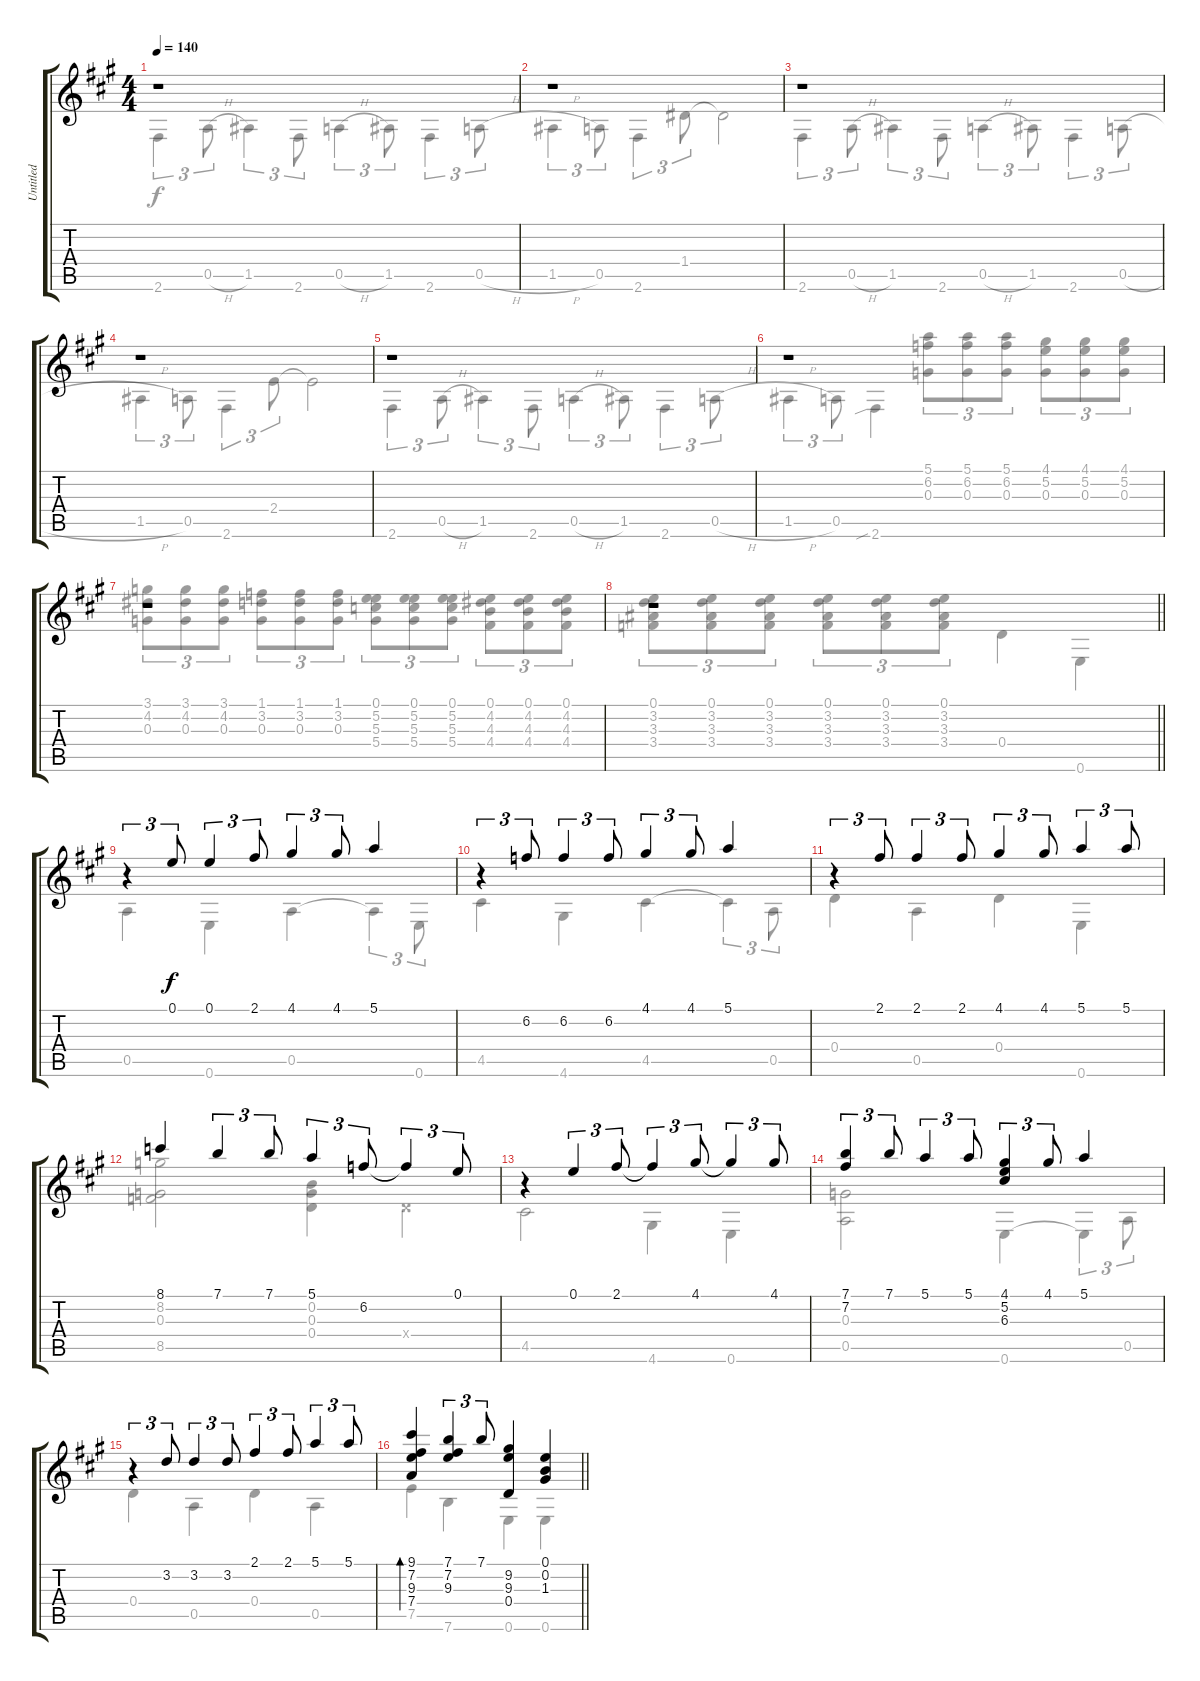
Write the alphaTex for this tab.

\track ("Untitled" "Untitled") {instrument acousticguitarnylon}
\staff {score tabs}
\tuning (E4 B3 G3 D3 A2 E2) {hide}
\voice
\ts (4 4)
\tempo 140
\clef g2
\ks a
r.1{dy f instrument acousticguitarnylon} |
r.1 |
r.1 |
r.1 |
r.1 |
r.1 |
r.1 |
\barLineRight lightlight
r.1 |
r.4{tu (3 2)} 0.1.8{tu (3 2)} 0.1.4{tu (3 2)} 2.1.8{tu (3 2)} 4.1.4{tu (3 2)} 4.1.8{tu (3 2)} 5.1.4 |
r.4{tu (3 2)} 6.2.8{tu (3 2)} 6.2.4{tu (3 2)} 6.2.8{tu (3 2)} 4.1.4{tu (3 2)} 4.1.8{tu (3 2)} 5.1.4 |
r.4{tu (3 2)} 2.1.8{tu (3 2)} 2.1.4{tu (3 2)} 2.1.8{tu (3 2)} 4.1.4{tu (3 2)} 4.1.8{tu (3 2)} 5.1.4{tu (3 2)} 5.1.8{tu (3 2)} |
8.1.4 7.1.4{tu (3 2)} 7.1.8{tu (3 2)} 5.1.4{tu (3 2)} 6.2.8{tu (3 2)} 6.2{t}.4{tu (3 2)} 0.1.8{tu (3 2)} |
r.4 0.1.4{tu (3 2)} 2.1.8{tu (3 2)} 2.1{t}.4{tu (3 2)} 4.1.8{tu (3 2)} 4.1{t}.4{tu (3 2)} 4.1.8{tu (3 2)} |
(7.1 7.2).4{tu (3 2)} 7.1.8{tu (3 2)} 5.1.4{tu (3 2)} 5.1.8{tu (3 2)} (4.1 5.2 6.3).4{tu (3 2)} 4.1.8{tu (3 2)} 5.1.4 |
r.4{tu (3 2)} 3.2.8{tu (3 2)} 3.2.4{tu (3 2)} 3.2.8{tu (3 2)} 2.1.4{tu (3 2)} 2.1.8{tu (3 2)} 5.1.4{tu (3 2)} 5.1.8{tu (3 2)} |
\barLineRight lightlight
(9.1 7.2 9.3 7.4).4{bd 30} (7.1 7.2 9.3).4{tu (3 2)} 7.1.8{tu (3 2)} (9.2 9.3 0.4).4 (0.1 0.2 1.3).4
\voice
\clef g2
\ottava regular
\simile none
\ks a
2.6.4{tu (3 2) dy f} 0.5{h}.8{tu (3 2)} 1.5.4{tu (3 2)} 2.6.8{tu (3 2)} 0.5{h}.4{tu (3 2)} 1.5.8{tu (3 2)} 2.6.4{tu (3 2)} 0.5{h}.8{tu (3 2)} |
1.5{h}.4{tu (3 2)} 0.5.8{tu (3 2)} 2.6.4{tu (3 2)} 1.4.8{tu (3 2)} 1.4{t}.2 |
2.6.4{tu (3 2)} 0.5{h}.8{tu (3 2)} 1.5.4{tu (3 2)} 2.6.8{tu (3 2)} 0.5{h}.4{tu (3 2)} 1.5.8{tu (3 2)} 2.6.4{tu (3 2)} 0.5{h}.8{tu (3 2)} |
1.5{h}.4{tu (3 2)} 0.5.8{tu (3 2)} 2.6.4{tu (3 2)} 2.4.8{tu (3 2)} 2.4{t}.2 |
2.6.4{tu (3 2)} 0.5{h}.8{tu (3 2)} 1.5.4{tu (3 2)} 2.6.8{tu (3 2)} 0.5{h}.4{tu (3 2)} 1.5.8{tu (3 2)} 2.6.4{tu (3 2)} 0.5{h}.8{tu (3 2)} |
1.5{h}.4{tu (3 2)} 0.5.8{tu (3 2)} 2.6{sib}.4 (5.1 6.2 0.3).8{tu (3 2)} (5.1 6.2 0.3).8{tu (3 2)} (5.1 6.2 0.3).8{tu (3 2)} (4.1 5.2 0.3).8{tu (3 2)} (4.1 5.2 0.3).8{tu (3 2)} (4.1 5.2 0.3).8{tu (3 2)} |
(3.1 4.2 0.3).8{tu (3 2)} (3.1 4.2 0.3).8{tu (3 2)} (3.1 4.2 0.3).8{tu (3 2)} (1.1 3.2 0.3).8{tu (3 2)} (1.1 3.2 0.3).8{tu (3 2)} (1.1 3.2 0.3).8{tu (3 2)} (0.1 5.2 5.3 5.4).8{tu (3 2)} (0.1 5.2 5.3 5.4).8{tu (3 2)} (0.1 5.2 5.3 5.4).8{tu (3 2)} (0.1 4.2 4.3 4.4).8{tu (3 2)} (0.1 4.2 4.3 4.4).8{tu (3 2)} (0.1 4.2 4.3 4.4).8{tu (3 2)} |
\barLineRight lightlight
(0.1 3.2 3.3 3.4).8{tu (3 2)} (0.1 3.2 3.3 3.4).8{tu (3 2)} (0.1 3.2 3.3 3.4).8{tu (3 2)} (0.1 3.2 3.3 3.4).8{tu (3 2)} (0.1 3.2 3.3 3.4).8{tu (3 2)} (0.1 3.2 3.3 3.4).8{tu (3 2)} 0.4.4 0.6.4 |
0.5.4 0.6.4 0.5.4 0.5{t}.4{tu (3 2)} 0.6.8{tu (3 2)} |
4.5.4 4.6.4 4.5.4 4.5{t}.4{tu (3 2)} 0.5.8{tu (3 2)} |
0.4.4 0.5.4 0.4.4 0.6.4 |
(8.2 0.3 8.5).2 (0.2 0.3 0.4).4 0.4{x}.4 |
4.5.2 4.6.4 0.6.4 |
(0.3 0.5).2 0.6.4 0.6{t}.4{tu (3 2)} 0.5.8{tu (3 2)} |
0.4.4 0.5.4 0.4.4 0.5.4 |
\barLineRight lightlight
7.5.4 7.6.4 0.6.4 0.6.4
